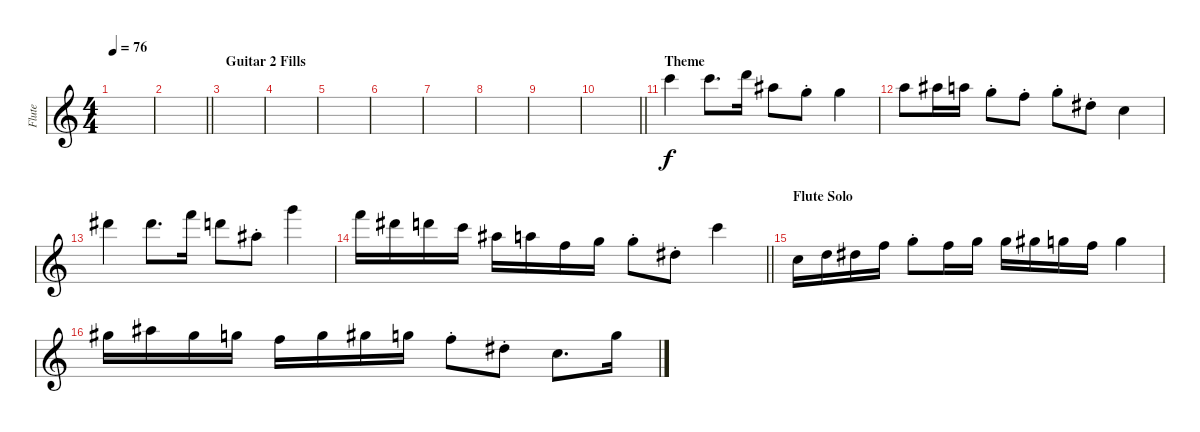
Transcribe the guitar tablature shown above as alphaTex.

\track ("Flute" "Flute") {instrument piccolo}
\staff {score}
\tuning (E4 B3 G3 D3 A2 E2) {hide}
\ts (4 4)
\tempo 76
\clef g2
\ks c
|
\barLineRight lightlight
|
\section ("" "Guitar 2 Fills")
|
|
|
|
|
|
|
\barLineRight lightlight
|
\section ("" "Theme")
20.1.4 20.1.8{d} 22.1.16 18.1.8 20.2{st}.8 20.2.4 |
22.2.8 23.2.16 22.2.16 24.3{st}.8 22.3{st}.8 24.3{st}.8 20.3{st}.8 22.4.4 |
23.1.4 23.1.8{d} 25.1.16 22.1.8 23.2{st}.8 27.1.4 |
\barLineRight lightlight
25.1.16 23.1.16 27.2.16 25.2.16 27.3.16 26.3.16 22.3.16 24.3.16 24.3{st}.8 20.3{st}.8 20.1.4 |
\section ("" "Flute Solo")
22.4.16 24.4.16 20.3.16 22.3.16 20.2{st}.8 22.3.16 20.2.16 20.2.16 21.2.16 20.2.16 22.3.16 20.2.4 |
21.2.16 23.2.16 21.2.16 24.3.16 22.3.16 24.3.16 21.2.16 24.3.16 22.3{st}.8 20.3{st}.8 22.4.8{d} 24.3.16
